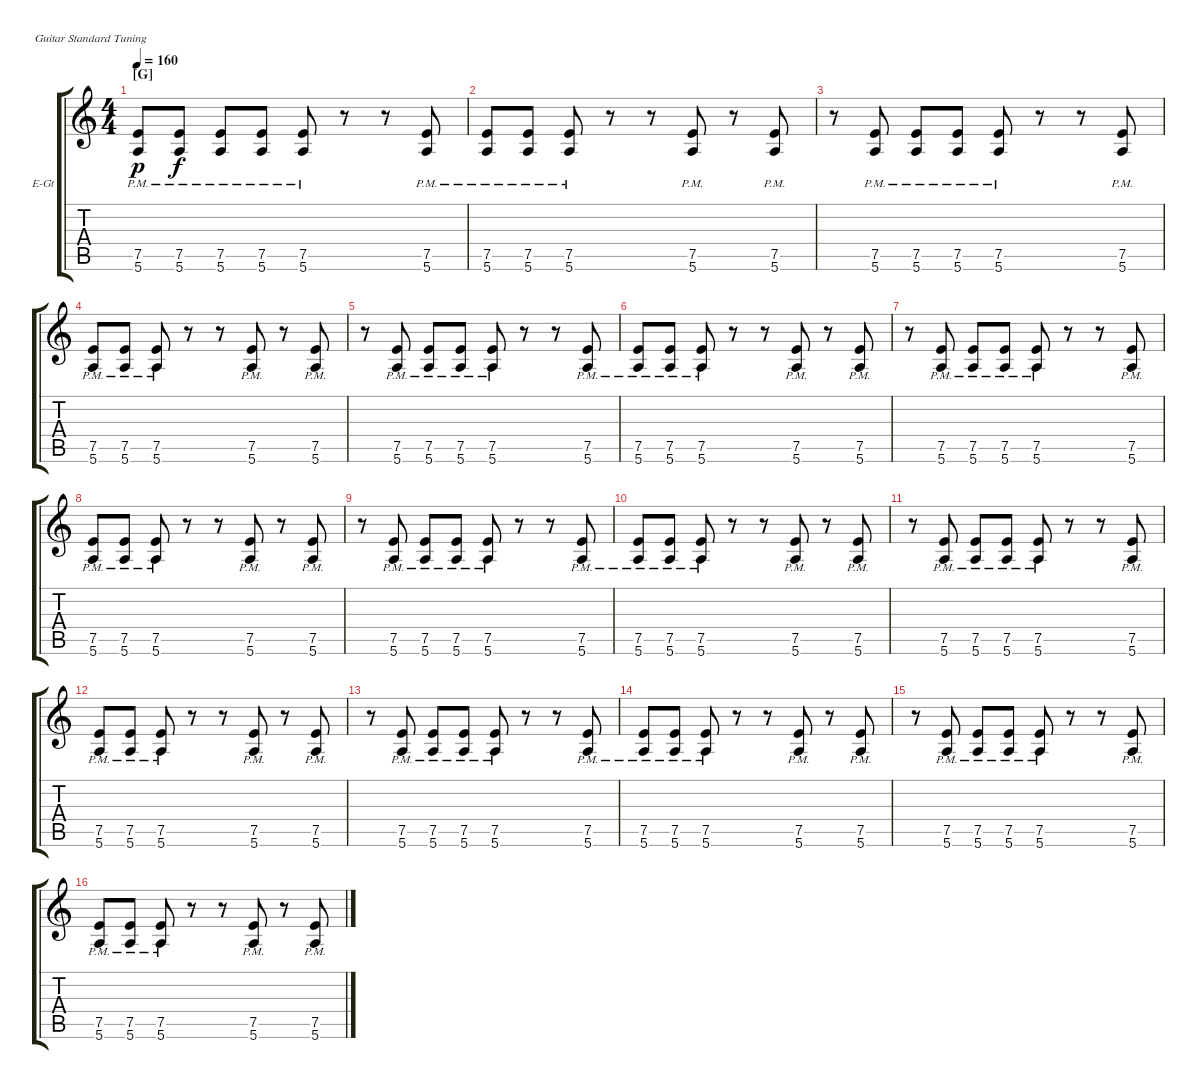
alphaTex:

\defaultSystemsLayout 4
\bracketExtendMode groupsimilarinstruments
\firstSystemTrackNameOrientation horizontal
\otherSystemsTrackNameOrientation horizontal
\track ("Distortion Guitar #2" "E-Gt") {instrument distortionguitar}
\staff {score tabs}
\tuning (E4 B3 G3 D3 A2 E2)
\ts (4 4)
\section ("G" "")
\tempo 160
\clef g2
\ks c
(5.6{pm} 7.5{pm}).8{dy p} (5.6{pm} 7.5{pm}).8{dy f} (5.6{pm} 7.5{pm}).8 (5.6{pm} 7.5{pm}).8 (5.6{pm} 7.5{pm}).8 r.8 r.8 (5.6{pm} 7.5{pm}).8 |
(5.6{pm} 7.5{pm}).8 (5.6{pm} 7.5{pm}).8 (5.6{pm} 7.5{pm}).8 r.8 r.8 (5.6{pm} 7.5{pm}).8 r.8 (5.6{pm} 7.5{pm}).8 |
r.8 (5.6{pm} 7.5{pm}).8 (5.6{pm} 7.5{pm}).8 (5.6{pm} 7.5{pm}).8 (5.6{pm} 7.5{pm}).8 r.8 r.8 (5.6{pm} 7.5{pm}).8 |
(5.6{pm} 7.5{pm}).8 (5.6{pm} 7.5{pm}).8 (5.6{pm} 7.5{pm}).8 r.8 r.8 (5.6{pm} 7.5{pm}).8 r.8 (5.6{pm} 7.5{pm}).8 |
r.8 (5.6{pm} 7.5{pm}).8 (5.6{pm} 7.5{pm}).8 (5.6{pm} 7.5{pm}).8 (5.6{pm} 7.5{pm}).8 r.8 r.8 (5.6{pm} 7.5{pm}).8 |
(5.6{pm} 7.5{pm}).8 (5.6{pm} 7.5{pm}).8 (5.6{pm} 7.5{pm}).8 r.8 r.8 (5.6{pm} 7.5{pm}).8 r.8 (5.6{pm} 7.5{pm}).8 |
r.8 (5.6{pm} 7.5{pm}).8 (5.6{pm} 7.5{pm}).8 (5.6{pm} 7.5{pm}).8 (5.6{pm} 7.5{pm}).8 r.8 r.8 (5.6{pm} 7.5{pm}).8 |
(5.6{pm} 7.5{pm}).8 (5.6{pm} 7.5{pm}).8 (5.6{pm} 7.5{pm}).8 r.8 r.8 (5.6{pm} 7.5{pm}).8 r.8 (5.6{pm} 7.5{pm}).8 |
r.8 (5.6{pm} 7.5{pm}).8 (5.6{pm} 7.5{pm}).8 (5.6{pm} 7.5{pm}).8 (5.6{pm} 7.5{pm}).8 r.8 r.8 (5.6{pm} 7.5{pm}).8 |
(5.6{pm} 7.5{pm}).8 (5.6{pm} 7.5{pm}).8 (5.6{pm} 7.5{pm}).8 r.8 r.8 (5.6{pm} 7.5{pm}).8 r.8 (5.6{pm} 7.5{pm}).8 |
r.8 (5.6{pm} 7.5{pm}).8 (5.6{pm} 7.5{pm}).8 (5.6{pm} 7.5{pm}).8 (5.6{pm} 7.5{pm}).8 r.8 r.8 (5.6{pm} 7.5{pm}).8 |
(5.6{pm} 7.5{pm}).8 (5.6{pm} 7.5{pm}).8 (5.6{pm} 7.5{pm}).8 r.8 r.8 (5.6{pm} 7.5{pm}).8 r.8 (5.6{pm} 7.5{pm}).8 |
r.8 (5.6{pm} 7.5{pm}).8 (5.6{pm} 7.5{pm}).8 (5.6{pm} 7.5{pm}).8 (5.6{pm} 7.5{pm}).8 r.8 r.8 (5.6{pm} 7.5{pm}).8 |
(5.6{pm} 7.5{pm}).8 (5.6{pm} 7.5{pm}).8 (5.6{pm} 7.5{pm}).8 r.8 r.8 (5.6{pm} 7.5{pm}).8 r.8 (5.6{pm} 7.5{pm}).8 |
r.8 (5.6{pm} 7.5{pm}).8 (5.6{pm} 7.5{pm}).8 (5.6{pm} 7.5{pm}).8 (5.6{pm} 7.5{pm}).8 r.8 r.8 (5.6{pm} 7.5{pm}).8 |
(5.6{pm} 7.5{pm}).8 (5.6{pm} 7.5{pm}).8 (5.6{pm} 7.5{pm}).8 r.8 r.8 (5.6{pm} 7.5{pm}).8 r.8 (5.6{pm} 7.5{pm}).8
